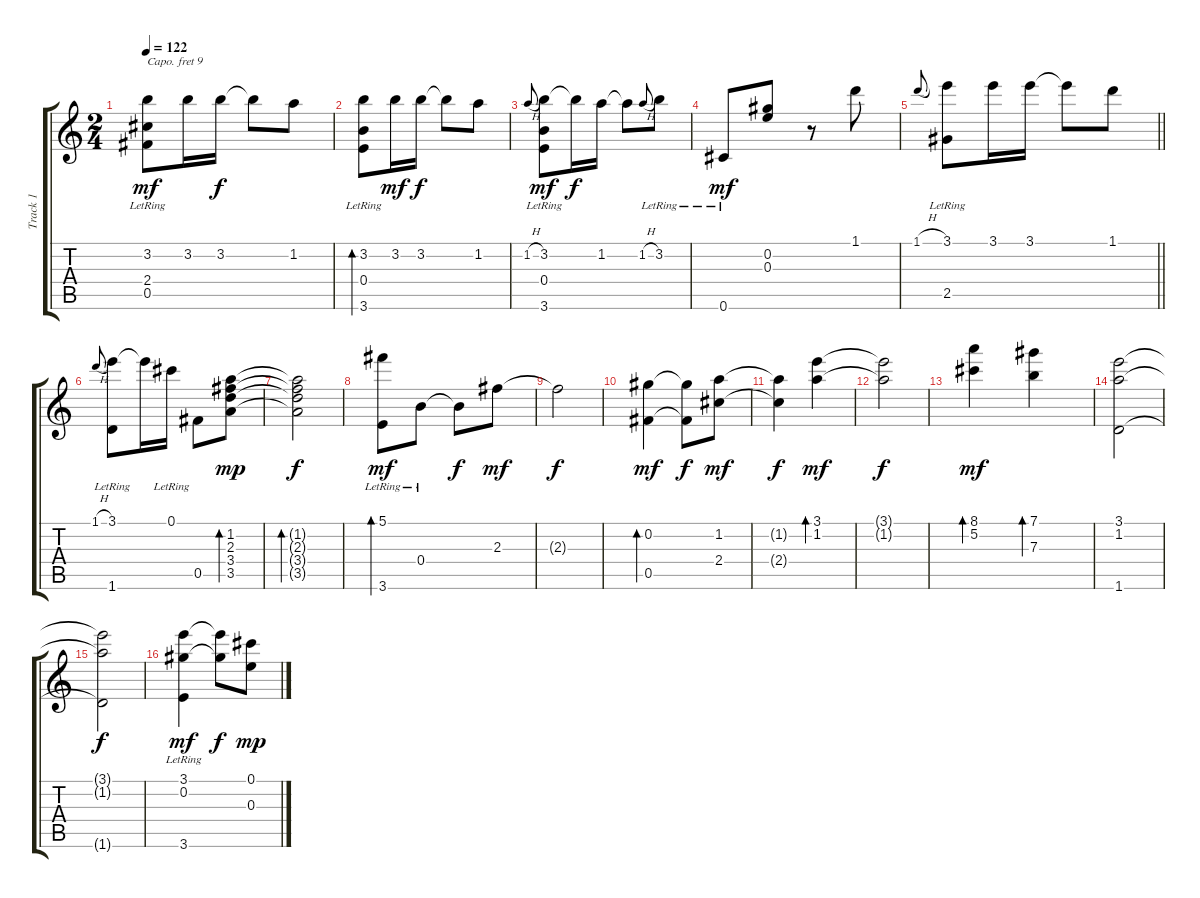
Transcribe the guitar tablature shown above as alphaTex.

\track ("Track 1" "Track 1") {instrument acousticguitarsteel}
\staff {score tabs}
\capo 9
\tuning (E4 B3 G3 D3 A2 E2) {hide}
\ts (2 4)
\tempo 122
\clef g2
\ks c
(3.2 2.4{lr} 0.5{lr}).8{dy mf} 3.2.16 3.2.16{dy f} 3.2{t}.8 1.2.8 |
(3.2 0.4{lr} 3.6{lr}).8{bd 60} 3.2.16{dy mf} 3.2.16{dy f} 3.2{t}.8 1.2.8 |
1.2{h}.8{gr onbeat} (3.2 0.4{lr} 3.6{lr}).8{dy mf} 3.2{t}.16{dy f} 1.2.16 1.2{t}.8 1.2{h}.8{gr onbeat} 3.2{lr}.8 |
0.6{lr}.8{dy mf} (0.2 0.3).8 r.8 1.1.8 |
\barLineRight lightlight
1.1{h}.8{gr onbeat} (3.1 2.5{lr}).8 3.1.16 3.1.16 3.1{t}.8 1.1.8 |
1.1{h}.8{gr onbeat} (3.1{lr} 1.6{lr}).8 3.1{t}.16 0.1{lr}.16 0.5.8 (1.2 2.3 3.4 3.5).8{bd 240 dy mp} |
(1.2{t} 2.3{t} 3.4{t} 3.5{t}).2{bd 240 dy f} |
(5.1{lr} 3.6{lr}).8{bd 60 dy mf} 0.4{lr}.8 0.4{t}.8{dy f} 2.3.8{dy mf} |
2.3{t}.2{dy f} |
(0.2 0.5).4{bd 60 dy mf} (0.2{t} 0.5{t}).8{dy f} (1.2 2.4).8{dy mf} |
(1.2{t} 2.4{t}).4{dy f} (3.1 1.2).4{bd 60 dy mf} |
(3.1{t} 1.2{t}).2{dy f} |
(8.1 5.2).4{bd 60 dy mf} (7.1 7.3).4{bd 60} |
(3.1 1.2 1.6).2 |
(3.1{t} 1.2{t} 1.6{t}).2{dy f} |
(3.1 0.2 3.6{lr}).4{dy mf} (3.1{t} 0.2{t}).8{dy f} (0.1 0.3).8{dy mp}
